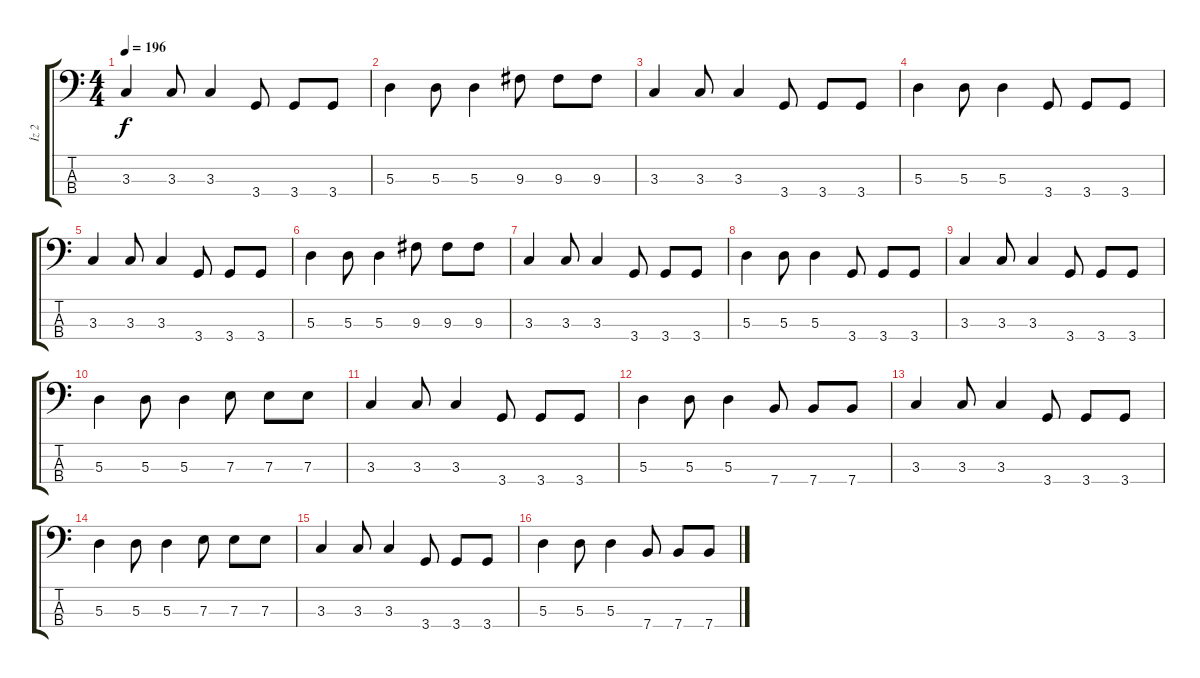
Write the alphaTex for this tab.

\track ("İz 2" "İz 2") {instrument electricbassfinger}
\staff {score tabs}
\tuning (G2 D2 A1 E1) {hide}
\ts (4 4)
\tempo 196
\clef f4
\ks c
3.3.4{dy f} 3.3.8 3.3.4 3.4.8 3.4.8 3.4.8 |
5.3.4 5.3.8 5.3.4 9.3.8 9.3.8 9.3.8 |
3.3.4 3.3.8 3.3.4 3.4.8 3.4.8 3.4.8 |
5.3.4 5.3.8 5.3.4 3.4.8 3.4.8 3.4.8 |
3.3.4 3.3.8 3.3.4 3.4.8 3.4.8 3.4.8 |
5.3.4 5.3.8 5.3.4 9.3.8 9.3.8 9.3.8 |
3.3.4 3.3.8 3.3.4 3.4.8 3.4.8 3.4.8 |
5.3.4 5.3.8 5.3.4 3.4.8 3.4.8 3.4.8 |
3.3.4 3.3.8 3.3.4 3.4.8 3.4.8 3.4.8 |
5.3.4 5.3.8 5.3.4 7.3.8 7.3.8 7.3.8 |
3.3.4 3.3.8 3.3.4 3.4.8 3.4.8 3.4.8 |
5.3.4 5.3.8 5.3.4 7.4.8 7.4.8 7.4.8 |
3.3.4 3.3.8 3.3.4 3.4.8 3.4.8 3.4.8 |
5.3.4 5.3.8 5.3.4 7.3.8 7.3.8 7.3.8 |
3.3.4 3.3.8 3.3.4 3.4.8 3.4.8 3.4.8 |
5.3.4 5.3.8 5.3.4 7.4.8 7.4.8 7.4.8
